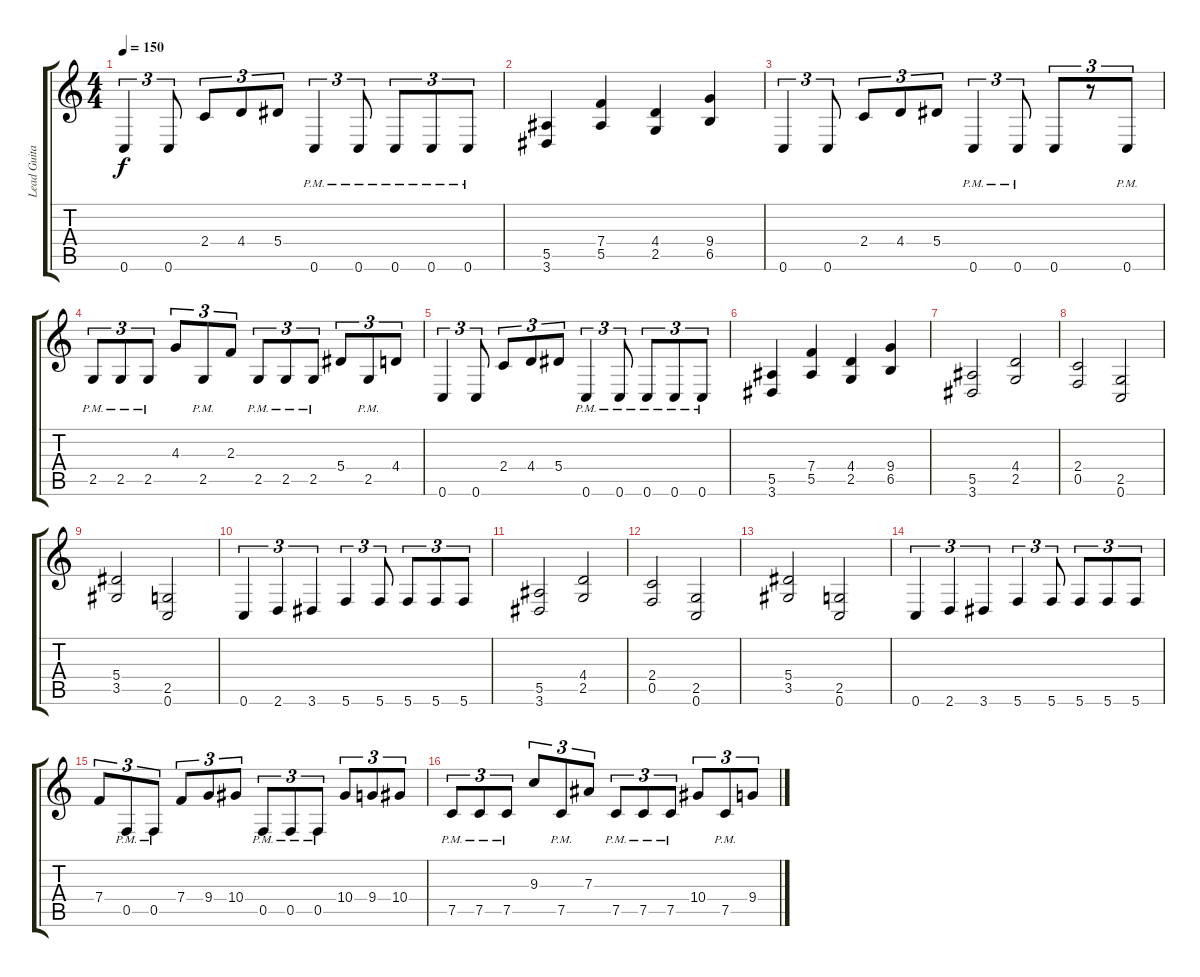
\track ("Lead Guitar" "Lead Guita") {instrument distortionguitar}
\staff {score tabs}
\tuning (C4 G3 Eb3 Bb2 F2 C2) {hide}
\ts (4 4)
\tempo 150
\clef g2
\ks c
0.6.4{tu (3 2) dy f} 0.6.8{tu (3 2)} 2.4.8{tu (3 2)} 4.4.8{tu (3 2)} 5.4.8{tu (3 2)} 0.6{pm}.4{tu (3 2)} 0.6{pm}.8{tu (3 2)} 0.6{pm}.8{tu (3 2)} 0.6{pm}.8{tu (3 2)} 0.6{pm}.8{tu (3 2)} |
(5.5 3.6).4 (7.4 5.5).4 (4.4 2.5).4 (9.4 6.5).4 |
0.6.4{tu (3 2)} 0.6.8{tu (3 2)} 2.4.8{tu (3 2)} 4.4.8{tu (3 2)} 5.4.8{tu (3 2)} 0.6{pm}.4{tu (3 2)} 0.6{pm}.8{tu (3 2)} 0.6.8{tu (3 2)} r.8{tu (3 2)} 0.6{pm}.8{tu (3 2)} |
2.5{pm}.8{tu (3 2)} 2.5{pm}.8{tu (3 2)} 2.5{pm}.8{tu (3 2)} 4.3.8{tu (3 2)} 2.5{pm}.8{tu (3 2)} 2.3.8{tu (3 2)} 2.5{pm}.8{tu (3 2)} 2.5{pm}.8{tu (3 2)} 2.5{pm}.8{tu (3 2)} 5.4.8{tu (3 2)} 2.5{pm}.8{tu (3 2)} 4.4.8{tu (3 2)} |
0.6.4{tu (3 2)} 0.6.8{tu (3 2)} 2.4.8{tu (3 2)} 4.4.8{tu (3 2)} 5.4.8{tu (3 2)} 0.6{pm}.4{tu (3 2)} 0.6{pm}.8{tu (3 2)} 0.6{pm}.8{tu (3 2)} 0.6{pm}.8{tu (3 2)} 0.6{pm}.8{tu (3 2)} |
(5.5 3.6).4 (7.4 5.5).4 (4.4 2.5).4 (9.4 6.5).4 |
(5.5 3.6).2 (4.4 2.5).2 |
(2.4 0.5).2 (2.5 0.6).2 |
(5.4 3.5).2 (2.5 0.6).2 |
0.6.4{tu (3 2)} 2.6.4{tu (3 2)} 3.6.4{tu (3 2)} 5.6.4{tu (3 2)} 5.6.8{tu (3 2)} 5.6.8{tu (3 2)} 5.6.8{tu (3 2)} 5.6.8{tu (3 2)} |
(5.5 3.6).2 (4.4 2.5).2 |
(2.4 0.5).2 (2.5 0.6).2 |
(5.4 3.5).2 (2.5 0.6).2 |
0.6.4{tu (3 2)} 2.6.4{tu (3 2)} 3.6.4{tu (3 2)} 5.6.4{tu (3 2)} 5.6.8{tu (3 2)} 5.6.8{tu (3 2)} 5.6.8{tu (3 2)} 5.6.8{tu (3 2)} |
7.4.8{tu (3 2)} 0.5{pm}.8{tu (3 2)} 0.5{pm}.8{tu (3 2)} 7.4.8{tu (3 2)} 9.4.8{tu (3 2)} 10.4.8{tu (3 2)} 0.5{pm}.8{tu (3 2)} 0.5{pm}.8{tu (3 2)} 0.5{pm}.8{tu (3 2)} 10.4.8{tu (3 2)} 9.4.8{tu (3 2)} 10.4.8{tu (3 2)} |
7.5{pm}.8{tu (3 2)} 7.5{pm}.8{tu (3 2)} 7.5{pm}.8{tu (3 2)} 9.3.8{tu (3 2)} 7.5{pm}.8{tu (3 2)} 7.3.8{tu (3 2)} 7.5{pm}.8{tu (3 2)} 7.5{pm}.8{tu (3 2)} 7.5{pm}.8{tu (3 2)} 10.4.8{tu (3 2)} 7.5{pm}.8{tu (3 2)} 9.4.8{tu (3 2)}
